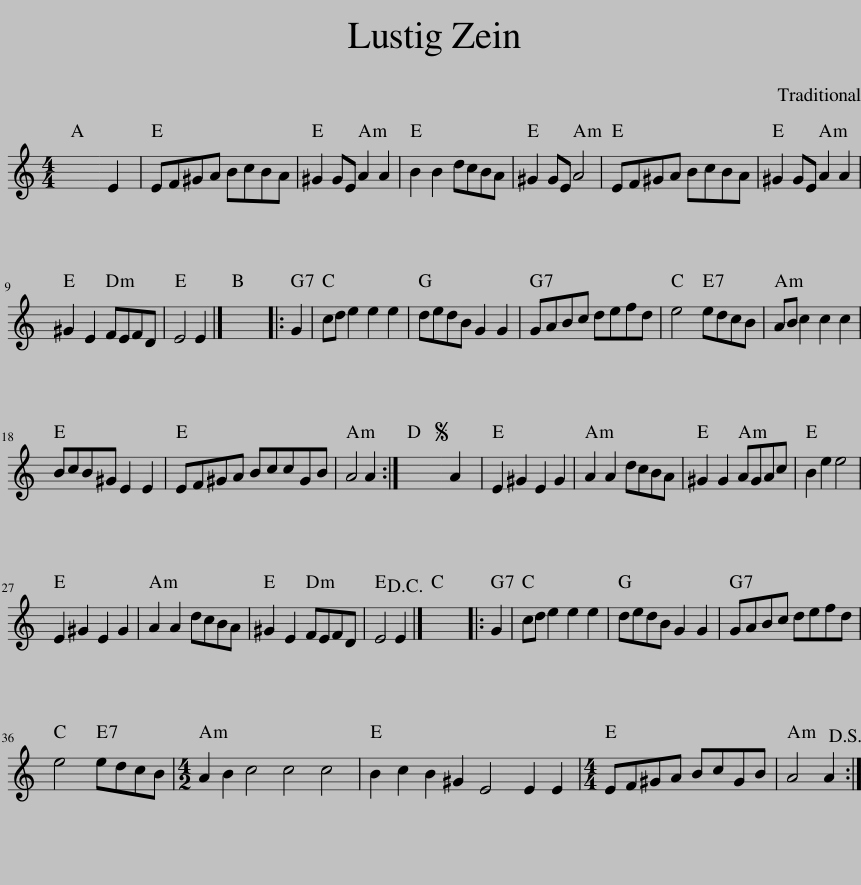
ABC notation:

X:1
L:1/8
M:4/4
I:linebreak $
K:C
V:1 treble
V:1
 x8 | E2 | EF^GA BcBA | ^G2 GE A2 A2 | B2 B2 dcBA | %5
 ^G2 GE A4 | EF^GA BcBA | ^G2 GE A2 A2 |$ ^G2 E2 FEFD | E4 E2 |] %10
 x8 |: G2 | cd e2 e2 e2 | dedB G2 G2 | GABc defd | %15
 e4 edcB | AB c2 c2 c2 |$ BcB^G E2 E2 | EF^GA BccGB | A4 A2 :| %20
 x8 |S A2 | E2 ^G2 E2 G2 | A2 A2 dcBA | ^G2 G2 AGAc | %25
 B2 e2 e4 |$ E2 ^G2 E2 G2 | A2 A2 dcBA | ^G2 E2 FEFD | E4 E2!D.C.! |] %30
 x8 |: G2 | cd e2 e2 e2 | dedB G2 G2 | GABc defd |$ %35
 e4 edcB |[M:4/2] A2 B2 c4 c4 c4 | B2 c2 B2 ^G2 E4 E2 E2 |[M:4/4] EF^GA BcGB | A4 A2!D.S.! :| %40
